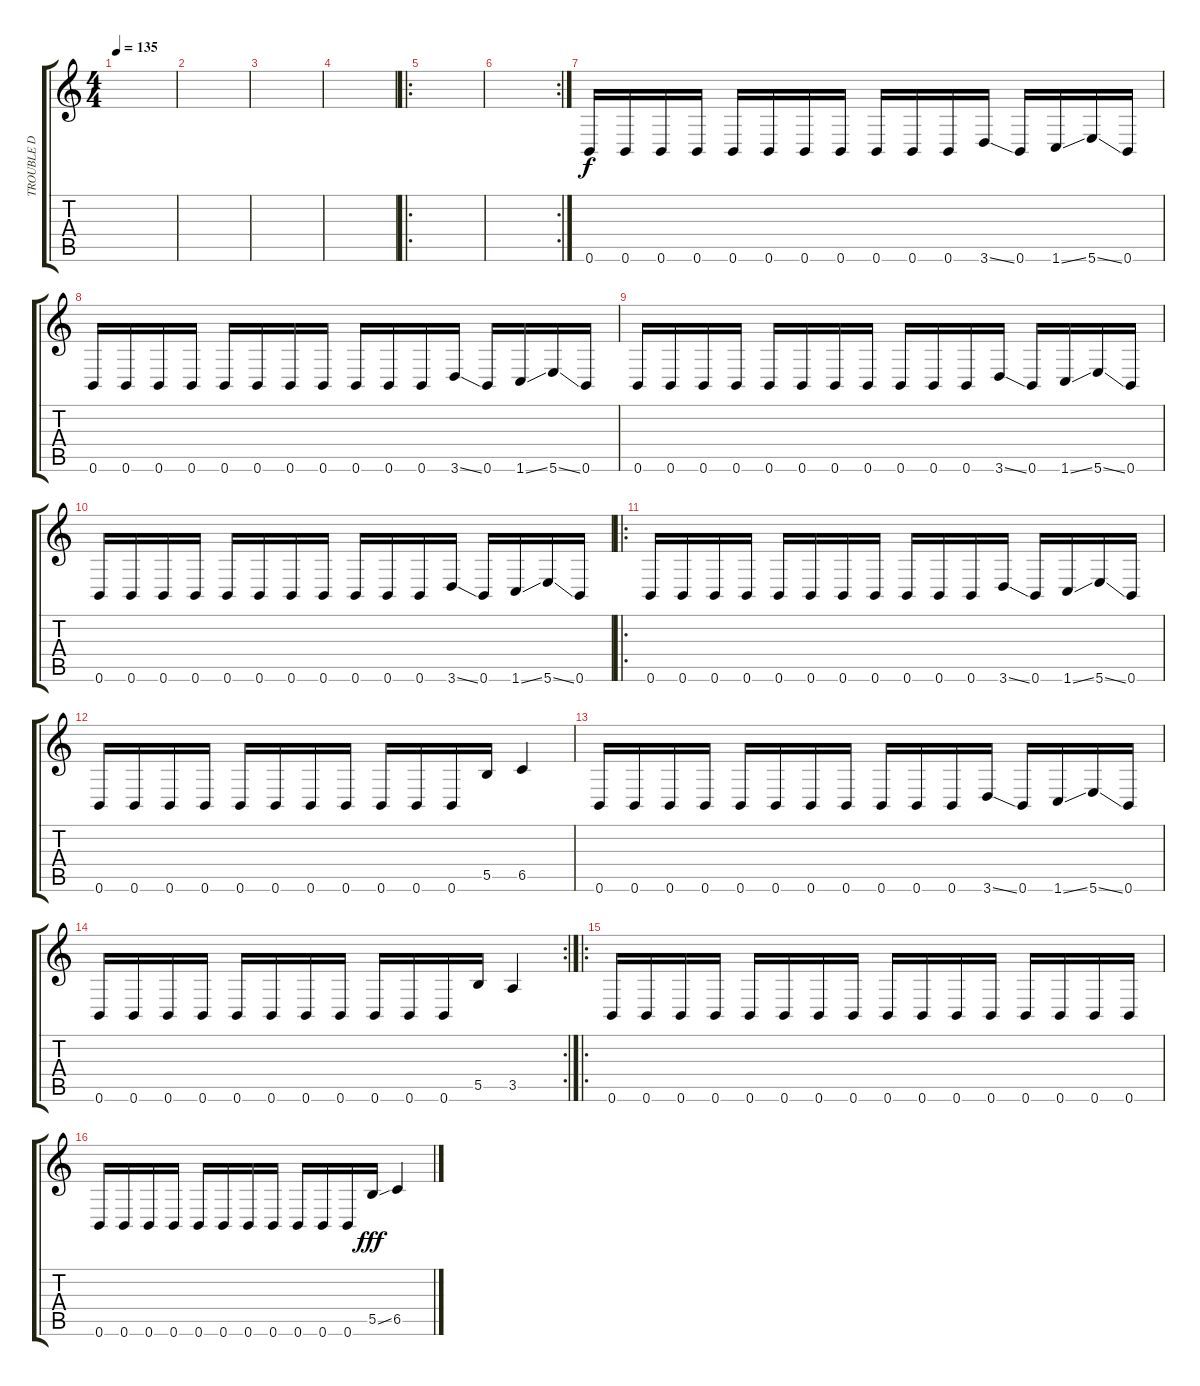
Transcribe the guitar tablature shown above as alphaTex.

\track ("TROUBLE D" "TROUBLE D") {instrument electricbassfinger}
\staff {score tabs}
\tuning (Db4 Ab3 E3 B2 Gb2 B1) {hide}
\ts (4 4)
\tempo 135
\clef g2
\ks c
|
|
|
|
\ro
|
\rc 2
|
0.6.16 0.6.16 0.6.16 0.6.16 0.6.16 0.6.16 0.6.16 0.6.16 0.6.16 0.6.16 0.6.16 3.6{ss}.16 0.6.16 1.6{ss}.16 5.6{ss}.16 0.6.16 |
0.6.16 0.6.16 0.6.16 0.6.16 0.6.16 0.6.16 0.6.16 0.6.16 0.6.16 0.6.16 0.6.16 3.6{ss}.16 0.6.16 1.6{ss}.16 5.6{ss}.16 0.6.16 |
0.6.16 0.6.16 0.6.16 0.6.16 0.6.16 0.6.16 0.6.16 0.6.16 0.6.16 0.6.16 0.6.16 3.6{ss}.16 0.6.16 1.6{ss}.16 5.6{ss}.16 0.6.16 |
0.6.16 0.6.16 0.6.16 0.6.16 0.6.16 0.6.16 0.6.16 0.6.16 0.6.16 0.6.16 0.6.16 3.6{ss}.16 0.6.16 1.6{ss}.16 5.6{ss}.16 0.6.16 |
\ro
0.6.16 0.6.16 0.6.16 0.6.16 0.6.16 0.6.16 0.6.16 0.6.16 0.6.16 0.6.16 0.6.16 3.6{ss}.16 0.6.16 1.6{ss}.16 5.6{ss}.16 0.6.16 |
0.6.16 0.6.16 0.6.16 0.6.16 0.6.16 0.6.16 0.6.16 0.6.16 0.6.16 0.6.16 0.6.16 5.5.16 6.5.4 |
0.6.16 0.6.16 0.6.16 0.6.16 0.6.16 0.6.16 0.6.16 0.6.16 0.6.16 0.6.16 0.6.16 3.6{ss}.16 0.6.16 1.6{ss}.16 5.6{ss}.16 0.6.16 |
\rc 2
0.6.16 0.6.16 0.6.16 0.6.16 0.6.16 0.6.16 0.6.16 0.6.16 0.6.16 0.6.16 0.6.16 5.5.16 3.5.4 |
\ro
0.6.16 0.6.16 0.6.16 0.6.16 0.6.16 0.6.16 0.6.16 0.6.16 0.6.16 0.6.16 0.6.16 0.6.16 0.6.16 0.6.16 0.6.16 0.6.16 |
0.6.16 0.6.16 0.6.16 0.6.16 0.6.16 0.6.16 0.6.16 0.6.16 0.6.16 0.6.16 0.6.16 5.5{ss}.16{dy fff} 6.5.4
